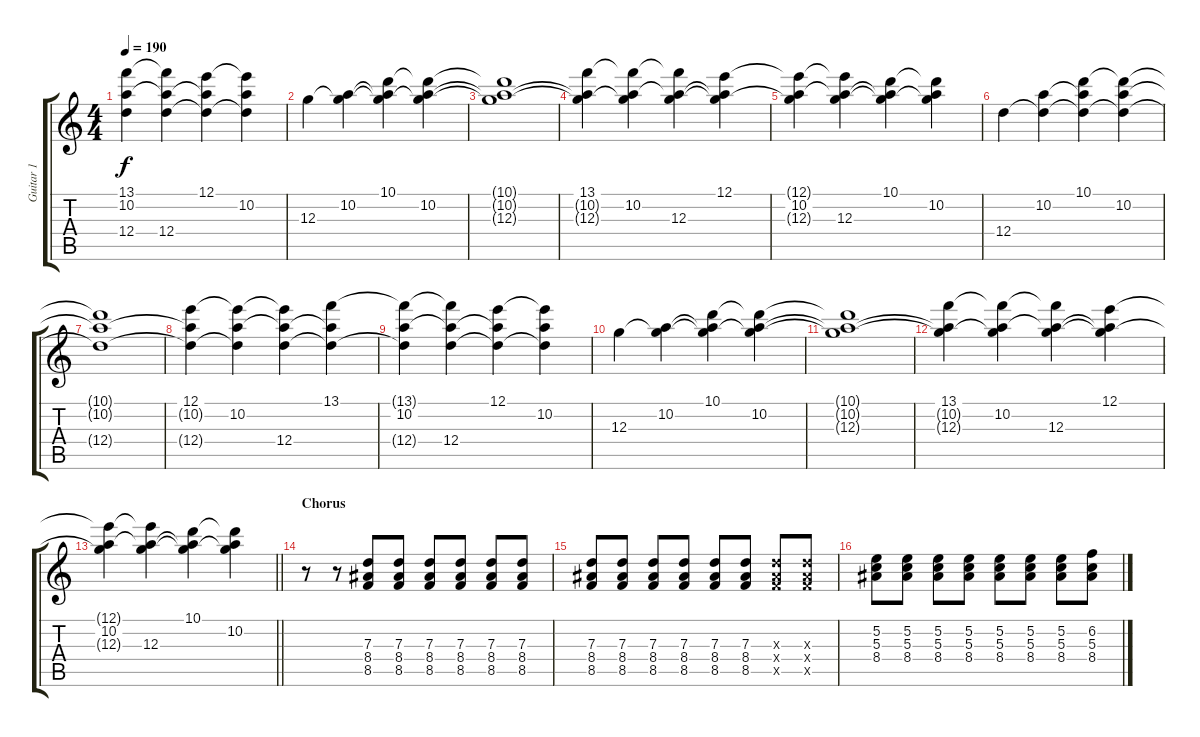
\track ("Guitar 1" "Guitar 1") {instrument overdrivenguitar}
\staff {score tabs}
\tuning (E4 B3 G3 D3 A2 E2) {hide}
\ts (4 4)
\tempo 190
\clef g2
\ks c
(13.1{t} 10.2 12.4{t}).4{dy f} (13.1{t} 10.2{t} 12.4).4 (12.1 10.2{t} 12.4{t}).4 (12.1{t} 10.2 12.4{t}).4 |
12.3.4 (10.2 12.3{t}).4 (10.1 10.2{t} 12.3{t}).4 (10.1{t} 10.2 12.3{t}).4 |
(10.1{t} 10.2{t} 12.3{t}).1 |
(13.1 10.2{t} 12.3{t}).4 (13.1{t} 10.2 12.3{t}).4 (13.1{t} 10.2{t} 12.3).4 (12.1 10.2{t} 12.3{t}).4 |
(12.1{t} 10.2 12.3{t}).4 (12.1{t} 10.2{t} 12.3).4 (10.1 10.2{t} 12.3{t}).4 (10.1{t} 10.2 12.3{t}).4 |
12.4.4 (10.2 12.4{t}).4 (10.1 10.2{t} 12.4{t}).4 (10.1{t} 10.2 12.4{t}).4 |
(10.1{t} 10.2{t} 12.4{t}).1 |
(12.1 10.2{t} 12.4{t}).4 (12.1{t} 10.2 12.4{t}).4 (12.1{t} 10.2{t} 12.4).4 (13.1 10.2{t} 12.4{t}).4 |
(13.1{t} 10.2 12.4{t}).4 (13.1{t} 10.2{t} 12.4).4 (12.1 10.2{t} 12.4{t}).4 (12.1{t} 10.2 12.4{t}).4 |
12.3.4 (10.2 12.3{t}).4 (10.1 10.2{t} 12.3{t}).4 (10.1{t} 10.2 12.3{t}).4 |
(10.1{t} 10.2{t} 12.3{t}).1 |
(13.1 10.2{t} 12.3{t}).4 (13.1{t} 10.2 12.3{t}).4 (13.1{t} 10.2{t} 12.3).4 (12.1 10.2{t} 12.3{t}).4 |
\barLineRight lightlight
(12.1{t} 10.2 12.3{t}).4 (12.1{t} 10.2{t} 12.3).4 (10.1 10.2{t} 12.3{t}).4 (10.1{t} 10.2 12.3{t}).4 |
\section ("" "Chorus")
r.8 r.8 (7.3 8.4 8.5).8 (7.3 8.4 8.5).8 (7.3 8.4 8.5).8 (7.3 8.4 8.5).8 (7.3 8.4 8.5).8 (7.3 8.4 8.5).8 |
(7.3 8.4 8.5).8 (7.3 8.4 8.5).8 (7.3 8.4 8.5).8 (7.3 8.4 8.5).8 (7.3 8.4 8.5).8 (7.3 8.4 8.5).8 (7.3{x} 8.4{x} 8.5{x}).8 (7.3{x} 8.4{x} 8.5{x}).8 |
(5.2 5.3 8.4).8 (5.2 5.3 8.4).8 (5.2 5.3 8.4).8 (5.2 5.3 8.4).8 (5.2 5.3 8.4).8 (5.2 5.3 8.4).8 (5.2 5.3 8.4).8 (6.2 5.3 8.4).8
